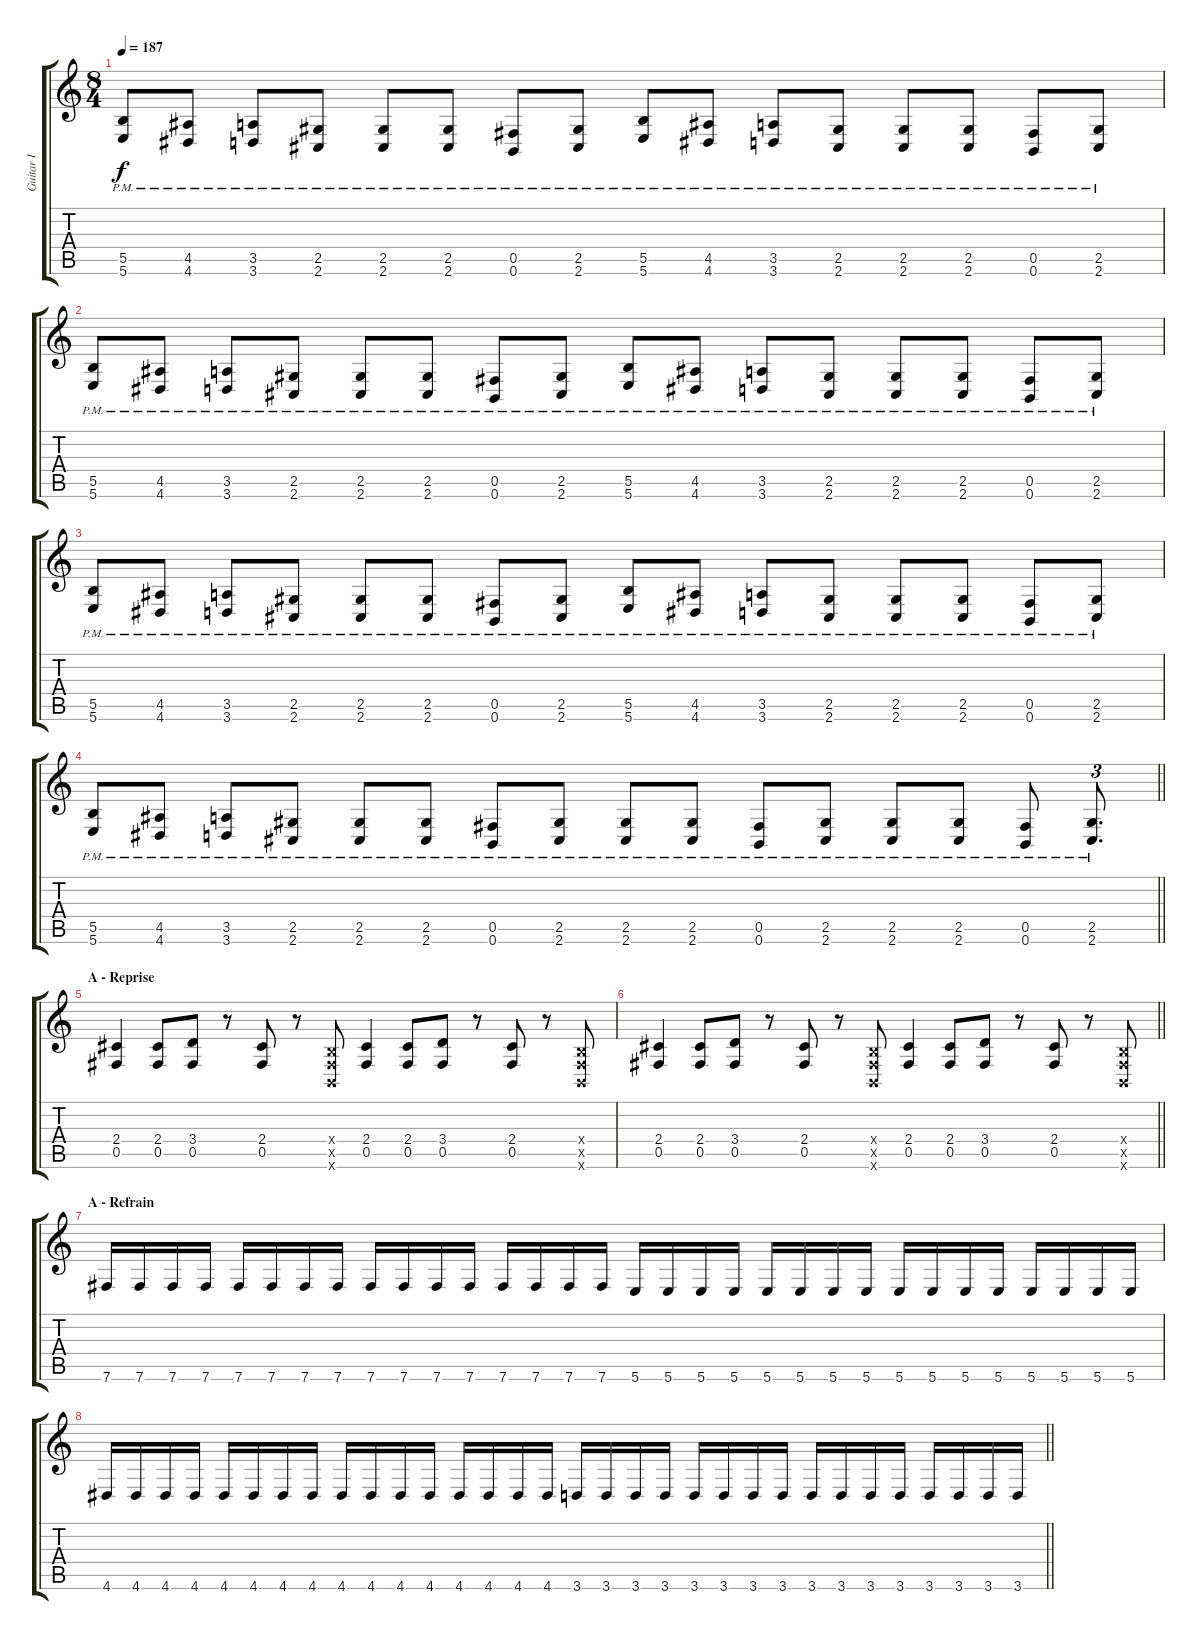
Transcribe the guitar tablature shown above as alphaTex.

\track ("Guitar I" "Guitar I") {instrument distortionguitar}
\staff {score tabs}
\tuning (Db4 Ab3 E3 B2 Gb2 B1) {hide}
\ts (8 4)
\tempo 187
\clef g2
\ks c
(5.5{pm} 5.6{pm}).8{dy f} (4.5{pm} 4.6{pm}).8 (3.5{pm} 3.6{pm}).8 (2.5{pm} 2.6{pm}).8 (2.5{pm} 2.6{pm}).8 (2.5{pm} 2.6{pm}).8 (0.5{pm} 0.6{pm}).8 (2.5{pm} 2.6{pm}).8 (5.5{pm} 5.6{pm}).8 (4.5{pm} 4.6{pm}).8 (3.5{pm} 3.6{pm}).8 (2.5{pm} 2.6{pm}).8 (2.5{pm} 2.6{pm}).8 (2.5{pm} 2.6{pm}).8 (0.5{pm} 0.6{pm}).8 (2.5{pm} 2.6{pm}).8 |
(5.5{pm} 5.6{pm}).8 (4.5{pm} 4.6{pm}).8 (3.5{pm} 3.6{pm}).8 (2.5{pm} 2.6{pm}).8 (2.5{pm} 2.6{pm}).8 (2.5{pm} 2.6{pm}).8 (0.5{pm} 0.6{pm}).8 (2.5{pm} 2.6{pm}).8 (5.5{pm} 5.6{pm}).8 (4.5{pm} 4.6{pm}).8 (3.5{pm} 3.6{pm}).8 (2.5{pm} 2.6{pm}).8 (2.5{pm} 2.6{pm}).8 (2.5{pm} 2.6{pm}).8 (0.5{pm} 0.6{pm}).8 (2.5{pm} 2.6{pm}).8 |
(5.5{pm} 5.6{pm}).8 (4.5{pm} 4.6{pm}).8 (3.5{pm} 3.6{pm}).8 (2.5{pm} 2.6{pm}).8 (2.5{pm} 2.6{pm}).8 (2.5{pm} 2.6{pm}).8 (0.5{pm} 0.6{pm}).8 (2.5{pm} 2.6{pm}).8 (5.5{pm} 5.6{pm}).8 (4.5{pm} 4.6{pm}).8 (3.5{pm} 3.6{pm}).8 (2.5{pm} 2.6{pm}).8 (2.5{pm} 2.6{pm}).8 (2.5{pm} 2.6{pm}).8 (0.5{pm} 0.6{pm}).8 (2.5{pm} 2.6{pm}).8 |
\barLineRight lightlight
(5.5{pm} 5.6{pm}).8 (4.5{pm} 4.6{pm}).8 (3.5{pm} 3.6{pm}).8 (2.5{pm} 2.6{pm}).8 (2.5{pm} 2.6{pm}).8 (2.5{pm} 2.6{pm}).8 (0.5{pm} 0.6{pm}).8 (2.5{pm} 2.6{pm}).8 (2.5{pm} 2.6{pm}).8 (2.5{pm} 2.6{pm}).8 (0.5{pm} 0.6{pm}).8 (2.5{pm} 2.6{pm}).8 (2.5{pm} 2.6{pm}).8 (2.5{pm} 2.6{pm}).8 (0.5{pm} 0.6{pm}).8 (2.5{pm} 2.6{pm}).8{d tu (3 2)} |
\section ("" "A - Reprise")
(2.4 0.5).4 (2.4 0.5).8 (3.4 0.5).8 r.8 (2.4 0.5).8 r.8 (0.4{x} 0.5{x} 0.6{x}).8 (2.4 0.5).4 (2.4 0.5).8 (3.4 0.5).8 r.8 (2.4 0.5).8 r.8 (0.4{x} 0.5{x} 0.6{x}).8 |
\barLineRight lightlight
(2.4 0.5).4 (2.4 0.5).8 (3.4 0.5).8 r.8 (2.4 0.5).8 r.8 (0.4{x} 0.5{x} 0.6{x}).8 (2.4 0.5).4 (2.4 0.5).8 (3.4 0.5).8 r.8 (2.4 0.5).8 r.8 (0.4{x} 0.5{x} 0.6{x}).8 |
\section ("" "A - Refrain")
7.6.16 7.6.16 7.6.16 7.6.16 7.6.16 7.6.16 7.6.16 7.6.16 7.6.16 7.6.16 7.6.16 7.6.16 7.6.16 7.6.16 7.6.16 7.6.16 5.6.16 5.6.16 5.6.16 5.6.16 5.6.16 5.6.16 5.6.16 5.6.16 5.6.16 5.6.16 5.6.16 5.6.16 5.6.16 5.6.16 5.6.16 5.6.16 |
\barLineRight lightlight
4.6.16 4.6.16 4.6.16 4.6.16 4.6.16 4.6.16 4.6.16 4.6.16 4.6.16 4.6.16 4.6.16 4.6.16 4.6.16 4.6.16 4.6.16 4.6.16 3.6.16 3.6.16 3.6.16 3.6.16 3.6.16 3.6.16 3.6.16 3.6.16 3.6.16 3.6.16 3.6.16 3.6.16 3.6.16 3.6.16 3.6.16 3.6.16
